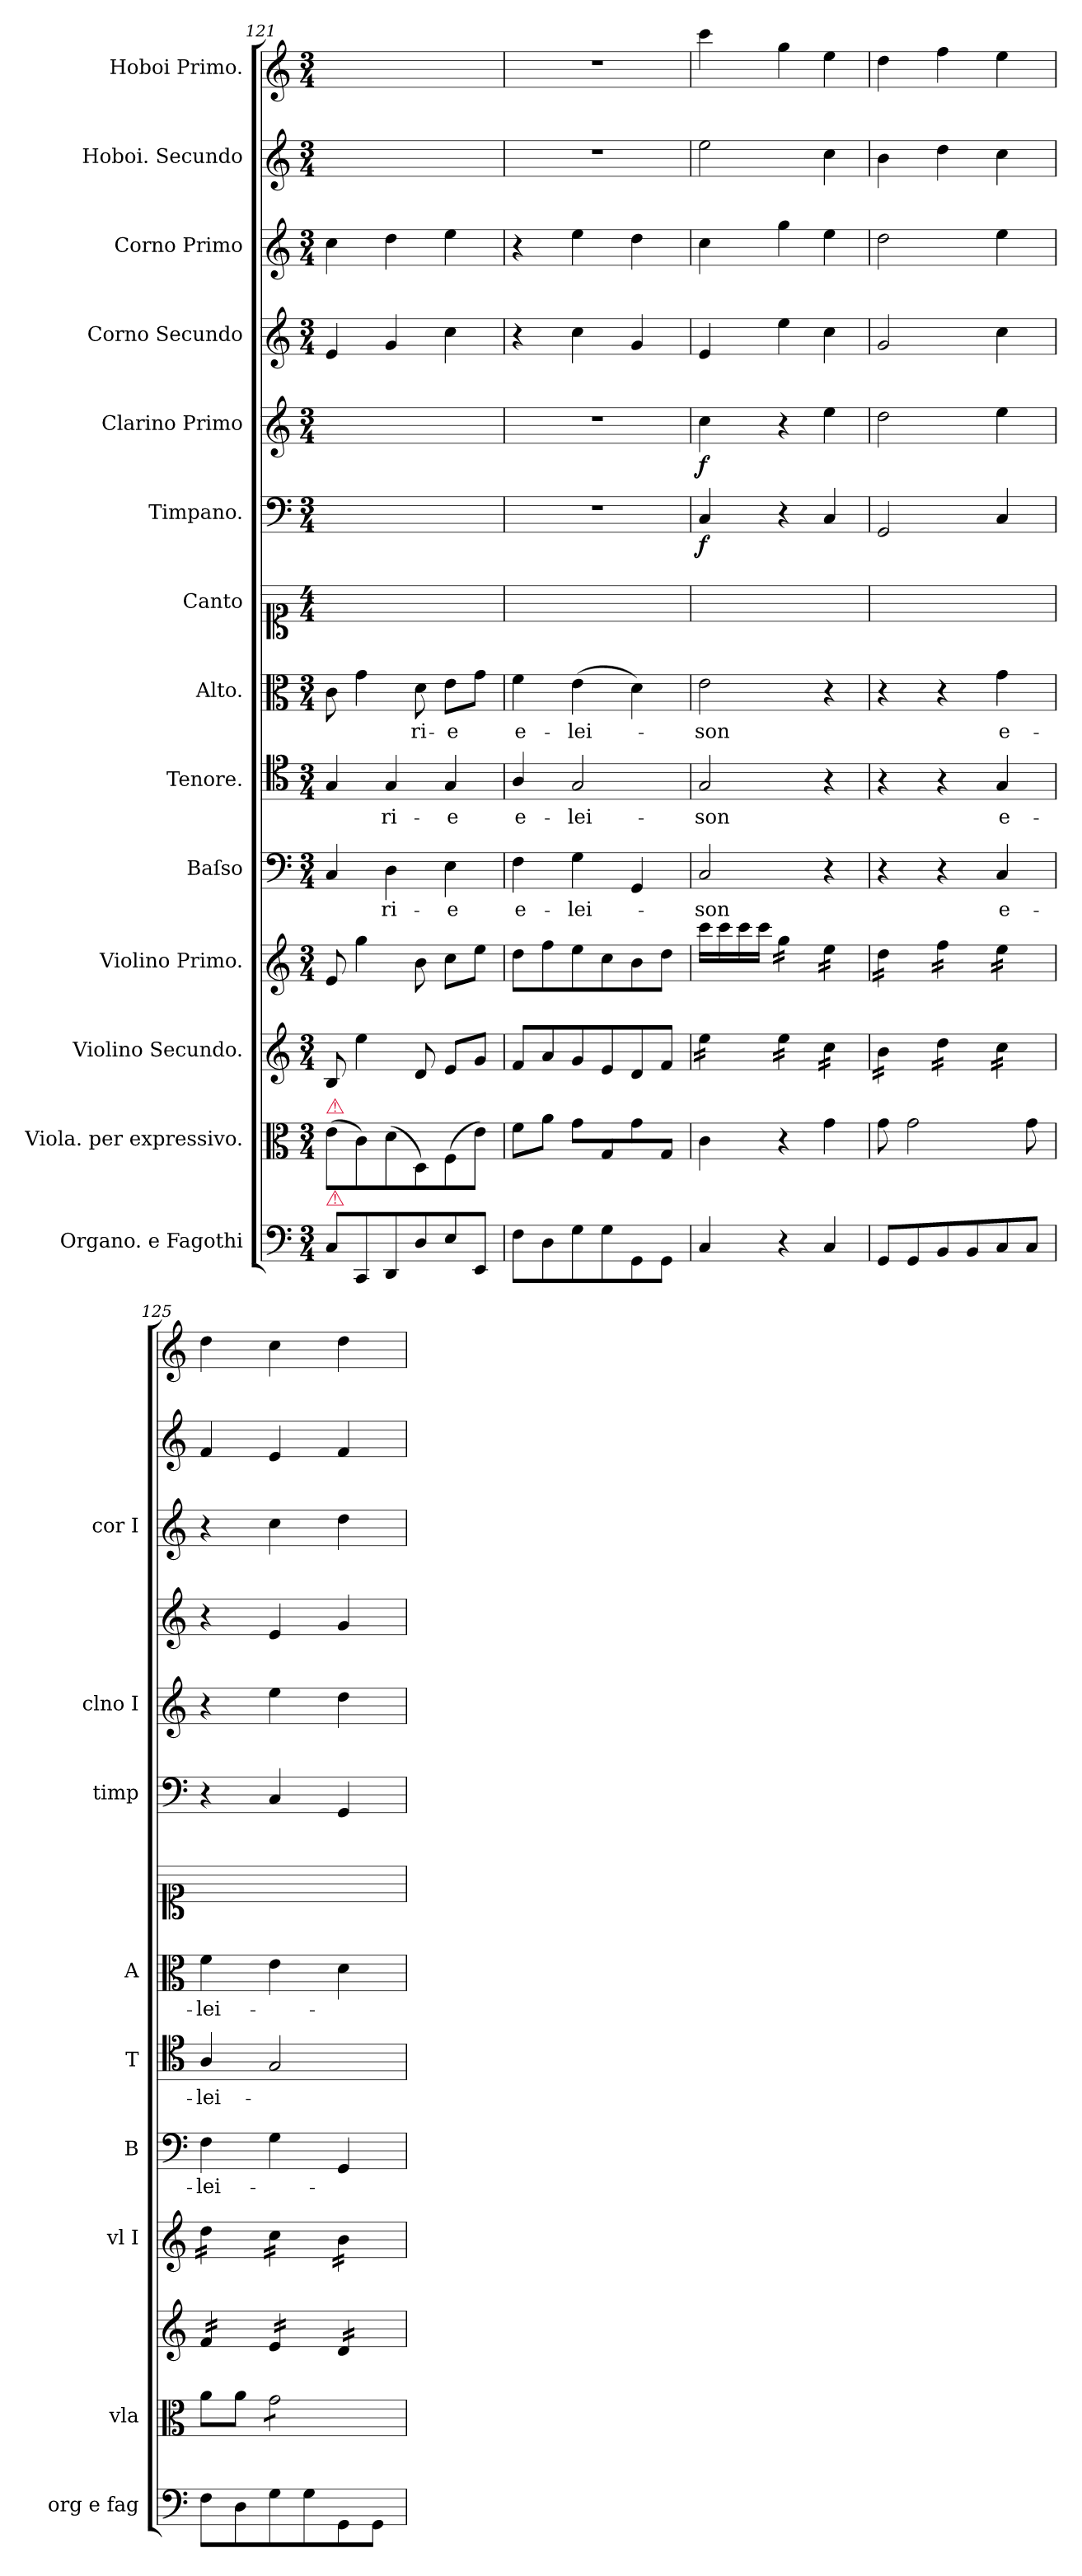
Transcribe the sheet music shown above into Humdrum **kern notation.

**kern	**dynam	**kern	**dynam	**kern	**dynam	**kern	**dynam	**kern	**text	**dynam	**kern	**text	**dynam	**kern	**text	**dynam	**kern	**kern	**dynam	**kern	**dynam	**kern	**dynam	**kern	**dynam	**kern	**dynam	**kern	**dynam
*part14	*part14	*part13	*part13	*part12	*part12	*part11	*part11	*part10	*part10	*part10	*part9	*part9	*part9	*part8	*part8	*part8	*part7	*part6	*part6	*part5	*part5	*part4	*part4	*part3	*part3	*part2	*part2	*part1	*part1
*staff14	*staff14	*staff13	*staff13	*staff12	*staff12	*staff11	*staff11	*staff10	*staff10	*staff10	*staff9	*staff9	*staff9	*staff8	*staff8	*staff8	*staff7	*staff6	*staff6	*staff5	*staff5	*staff4	*staff4	*staff3	*staff3	*staff2	*staff2	*staff1	*staff1
*I"Organo. e Fagothi	*	*I"Viola. per expressivo.	*	*I"Violino Secundo.	*	*I"Violino Primo.	*	*I"Baſso	*	*	*I"Tenore.	*	*	*I"Alto.	*	*	*I"Canto	*I"Timpano.	*	*I"Clarino Primo	*	*I"Corno Secundo	*	*I"Corno Primo	*	*I"Hoboi. Secundo	*	*I"Hoboi Primo.	*
*I'org e fag	*	*I'vla	*	*	*	*I'vl I	*	*I'B	*	*	*I'T	*	*	*I'A	*	*	*	*I'timp	*	*I'clno I	*	*	*	*I'cor I	*	*	*	*	*
*clefF4	*	*clefC3	*	*clefG2	*	*clefG2	*	*clefF4	*	*	*clefC4	*	*	*clefC3	*	*	*clefC1	*clefF4	*	*clefG2	*	*clefG2	*	*clefG2	*	*clefG2	*	*clefG2	*
*k[]	*	*k[]	*	*k[]	*	*k[]	*	*k[]	*	*	*k[]	*	*	*k[]	*	*	*k[]	*k[]	*	*k[]	*	*k[]	*	*k[]	*	*k[]	*	*k[]	*
*C:	*	*C:	*	*C:	*	*C:	*	*C:	*	*	*C:	*	*	*C:	*	*	*C:	*C:	*	*C:	*	*C:	*	*C:	*	*C:	*	*C:	*
*M3/4	*	*M3/4	*	*M3/4	*	*M3/4	*	*M3/4	*	*	*M3/4	*	*	*M3/4	*	*	*M4/4	*M3/4	*	*M3/4	*	*M3/4	*	*M3/4	*	*M3/4	*	*M3/4	*
=121	=121	=121	=121	=121	=121	=121	=121	=121	=121	=121	=121	=121	=121	=121	=121	=121	=121	=121	=121	=121	=121	=121	=121	=121	=121	=121	=121	=121	=121
!	!	!LO:TX:a:color=crimson:t=⚠	!	!	!	!	!	!	!	!	!	!	!	!	!	!	!	!	!	!	!	!	!	!	!	!	!	!	!
!LO:TX:a:color=crimson:t=⚠	!	!	!	!	!	!	!	!	!	!	!	!	!	!	!	!	!	!	!	!	!	!	!	!	!	!	!	!	!
8C/L	.	(8e\L	.	8B/	.	8e/	.	4C/	.	.	4G/	.	.	8c\	.	.	2.ryy	2.ryy	.	2.ryy	.	4e/	.	4cc\	.	2.ryy	.	2.ryy	.
8CC/	.	8c\)	.	4ee\	.	4gg\	.	.	.	.	.	.	.	4g\	.	.	.	.	.	.	.	.	.	.	.	.	.	.	.
8DD/	.	(8d\	.	.	.	.	.	4D\	-ri-	.	4G/	-ri-	.	.	.	.	.	.	.	.	.	4g/	.	4dd\	.	.	.	.	.
8D\	.	8D/)	.	8d/	.	8b\	.	.	.	.	.	.	.	8d\	-ri-	.	.	.	.	.	.	.	.	.	.	.	.	.	.
8E\	.	(8F/	.	8e/L	.	8cc\L	.	4E\	-e	.	4G/	-e	.	8e\L	-e	.	.	.	.	.	.	4cc\	.	4ee\	.	.	.	.	.
8EE/J	.	8e\J)	.	8g/J	.	8ee\J	.	.	.	.	.	.	.	8g\J	.	.	.	.	.	.	.	.	.	.	.	.	.	.	.
=122	=122	=122	=122	=122	=122	=122	=122	=122	=122	=122	=122	=122	=122	=122	=122	=122	=122	=122	=122	=122	=122	=122	=122	=122	=122	=122	=122	=122	=122
8F\L	.	8f\L	.	8f/L	.	8dd\L	.	4F\	e-	.	4A/	e-	.	4f\	e-	.	2.ryy	2.r	.	2.r	.	4r	.	4r	.	2.r	.	2.r	.
8D\	.	8a\J	.	8a/	.	8ff\	.	.	.	.	.	.	.	.	.	.	.	.	.	.	.	.	.	.	.	.	.	.	.
8G\	.	8g\L	.	8g/	.	8ee\	.	4G\	-lei-	.	2G/	-lei-	.	(4e\	-lei-	.	.	.	.	.	.	4cc\	.	4ee\	.	.	.	.	.
8G\	.	8G/	.	8e/	.	8cc\	.	.	.	.	.	.	.	.	.	.	.	.	.	.	.	.	.	.	.	.	.	.	.
8GG/	.	8g\	.	8d/	.	8b\	.	4GG/	.	.	.	.	.	4d\)	.	.	.	.	.	.	.	4g/	.	4dd\	.	.	.	.	.
8GG/J	.	8G/J	.	8f/J	.	8dd\J	.	.	.	.	.	.	.	.	.	.	.	.	.	.	.	.	.	.	.	.	.	.	.
=123	=123	=123	=123	=123	=123	=123	=123	=123	=123	=123	=123	=123	=123	=123	=123	=123	=123	=123	=123	=123	=123	=123	=123	=123	=123	=123	=123	=123	=123
!	!	!	!	!	!	!	!LO:DY:b	!	!	!	!	!	!	!	!	!	!	!	!	!	!	!	!	!	!LO:DY:b	!	!LO:DY:b	!	!LO:DY:b
*	*	*	*	*tremolo	*	*	*	*	*	*	*	*	*	*	*	*	*	*	*	*	*	*	*	*	*	*	*	*	*
4C/	.	4c\	.	16ee\LL	.	16ccc\LL	forto	2C/	-son	.	2G/	-son	.	2e\	son	.	2.ryy	4C/	f	4cc\	f	4e/	.	4cc\	forto	2ee\	forto	4ccc\	forto
.	.	.	.	16ee\	.	16ccc\	.	.	.	.	.	.	.	.	.	.	.	.	.	.	.	.	.	.	.	.	.	.	.
.	.	.	.	16ee\	.	16ccc\	.	.	.	.	.	.	.	.	.	.	.	.	.	.	.	.	.	.	.	.	.	.	.
.	.	.	.	16ee\JJ	.	16ccc\JJ	.	.	.	.	.	.	.	.	.	.	.	.	.	.	.	.	.	.	.	.	.	.	.
!	!	!	!	!	!LO:DY:b	!	!	!	!	!	!	!	!	!	!	!	!	!	!	!	!	!	!LO:DY:b	!	!	!	!	!	!
*	*	*	*	*	*	*tremolo	*	*	*	*	*	*	*	*	*	*	*	*	*	*	*	*	*	*	*	*	*	*	*
4r	.	4r	.	16ee\LL	forto	16gg\LL	.	.	.	.	.	.	.	.	.	.	.	4r	.	4r	.	4ee\	for	4gg\	.	.	.	4gg\	.
.	.	.	.	16ee\	.	16gg\	.	.	.	.	.	.	.	.	.	.	.	.	.	.	.	.	.	.	.	.	.	.	.
.	.	.	.	16ee\	.	16gg\	.	.	.	.	.	.	.	.	.	.	.	.	.	.	.	.	.	.	.	.	.	.	.
.	.	.	.	16ee\JJ	.	16gg\JJ	.	.	.	.	.	.	.	.	.	.	.	.	.	.	.	.	.	.	.	.	.	.	.
!	!LO:DY:b	!	!LO:DY:b	!	!	!	!	!	!	!	!	!	!	!	!	!	!	!	!	!	!	!	!	!	!	!	!	!	!
4C/	forto	4g\	forto	16cc\LL	.	16ee\LL	.	4r	.	.	4r	.	.	4r	.	.	.	4C/	.	4ee\	.	4cc\	.	4ee\	.	4cc\	.	4ee\	.
.	.	.	.	16cc\	.	16ee\	.	.	.	.	.	.	.	.	.	.	.	.	.	.	.	.	.	.	.	.	.	.	.
.	.	.	.	16cc\	.	16ee\	.	.	.	.	.	.	.	.	.	.	.	.	.	.	.	.	.	.	.	.	.	.	.
.	.	.	.	16cc\JJ	.	16ee\JJ	.	.	.	.	.	.	.	.	.	.	.	.	.	.	.	.	.	.	.	.	.	.	.
=124	=124	=124	=124	=124	=124	=124	=124	=124	=124	=124	=124	=124	=124	=124	=124	=124	=124	=124	=124	=124	=124	=124	=124	=124	=124	=124	=124	=124	=124
8GG/L	.	8g\	.	16b\LL	.	16dd\LL	.	4r	.	.	4r	.	.	4r	.	.	2.ryy	2GG/	.	2dd\	.	2g/	.	2dd\	.	4b\	.	4dd\	.
.	.	.	.	16b\	.	16dd\	.	.	.	.	.	.	.	.	.	.	.	.	.	.	.	.	.	.	.	.	.	.	.
8GG/	.	2g\	.	16b\	.	16dd\	.	.	.	.	.	.	.	.	.	.	.	.	.	.	.	.	.	.	.	.	.	.	.
.	.	.	.	16b\JJ	.	16dd\JJ	.	.	.	.	.	.	.	.	.	.	.	.	.	.	.	.	.	.	.	.	.	.	.
!	!	!	!	!	!	!	!	!	!	!LO:DY:b	!	!	!	!	!	!	!	!	!	!	!	!	!	!	!	!	!	!	!
8BB/	.	.	.	16dd\LL	.	16ff\LL	.	4r	.	fort	4r	.	.	4r	.	.	.	.	.	.	.	.	.	.	.	4dd\	.	4ff\	.
.	.	.	.	16dd\	.	16ff\	.	.	.	.	.	.	.	.	.	.	.	.	.	.	.	.	.	.	.	.	.	.	.
8BB/	.	.	.	16dd\	.	16ff\	.	.	.	.	.	.	.	.	.	.	.	.	.	.	.	.	.	.	.	.	.	.	.
.	.	.	.	16dd\JJ	.	16ff\JJ	.	.	.	.	.	.	.	.	.	.	.	.	.	.	.	.	.	.	.	.	.	.	.
!	!	!	!	!	!	!	!	!	!	!	!	!	!LO:DY:a	!	!	!LO:DY:b	!	!	!	!	!	!	!	!	!	!	!	!	!
8C/	.	.	.	16cc\LL	.	16ee\LL	.	4C/	e-	.	4G/	e-	fort	4g\	e-	fort	.	4C/	.	4ee\	.	4cc\	.	4ee\	.	4cc\	.	4ee\	.
.	.	.	.	16cc\	.	16ee\	.	.	.	.	.	.	.	.	.	.	.	.	.	.	.	.	.	.	.	.	.	.	.
8C/J	.	8g\	.	16cc\	.	16ee\	.	.	.	.	.	.	.	.	.	.	.	.	.	.	.	.	.	.	.	.	.	.	.
.	.	.	.	16cc\JJ	.	16ee\JJ	.	.	.	.	.	.	.	.	.	.	.	.	.	.	.	.	.	.	.	.	.	.	.
=125	=125	=125	=125	=125	=125	=125	=125	=125	=125	=125	=125	=125	=125	=125	=125	=125	=125	=125	=125	=125	=125	=125	=125	=125	=125	=125	=125	=125	=125
8F\L	.	8a\L	.	16f/LL	.	16dd\LL	.	4F\	-lei-	.	4A/	-lei-	.	4f\	-lei-	.	2.ryy	4r	.	4r	.	4r	.	4r	.	4f/	.	4dd\	.
.	.	.	.	16f/	.	16dd\	.	.	.	.	.	.	.	.	.	.	.	.	.	.	.	.	.	.	.	.	.	.	.
8D\	.	8a\J	.	16f/	.	16dd\	.	.	.	.	.	.	.	.	.	.	.	.	.	.	.	.	.	.	.	.	.	.	.
.	.	.	.	16f/JJ	.	16dd\JJ	.	.	.	.	.	.	.	.	.	.	.	.	.	.	.	.	.	.	.	.	.	.	.
*	*	*tremolo	*	*	*	*	*	*	*	*	*	*	*	*	*	*	*	*	*	*	*	*	*	*	*	*	*	*	*
8G\	.	8g\L	.	16e/LL	.	16cc\LL	.	4G\	.	.	2G/	.	.	4e\	.	.	.	4C/	.	4ee\	.	4e/	.	4cc\	.	4e/	.	4cc\	.
.	.	.	.	16e/	.	16cc\	.	.	.	.	.	.	.	.	.	.	.	.	.	.	.	.	.	.	.	.	.	.	.
8G\	.	8g\	.	16e/	.	16cc\	.	.	.	.	.	.	.	.	.	.	.	.	.	.	.	.	.	.	.	.	.	.	.
.	.	.	.	16e/JJ	.	16cc\JJ	.	.	.	.	.	.	.	.	.	.	.	.	.	.	.	.	.	.	.	.	.	.	.
8GG/	.	8g\	.	16d/LL	.	16b\LL	.	4GG/	.	.	.	.	.	4d\	.	.	.	4GG/	.	4dd\	.	4g/	.	4dd\	.	4f/	.	4dd\	.
.	.	.	.	16d/	.	16b\	.	.	.	.	.	.	.	.	.	.	.	.	.	.	.	.	.	.	.	.	.	.	.
8GG/J	.	8g\J	.	16d/	.	16b\	.	.	.	.	.	.	.	.	.	.	.	.	.	.	.	.	.	.	.	.	.	.	.
*	*	*Xtremolo	*	*	*	*	*	*	*	*	*	*	*	*	*	*	*	*	*	*	*	*	*	*	*	*	*	*	*
.	.	.	.	16d/JJ	.	16b\JJ	.	.	.	.	.	.	.	.	.	.	.	.	.	.	.	.	.	.	.	.	.	.	.
*	*	*	*	*	*	*Xtremolo	*	*	*	*	*	*	*	*	*	*	*	*	*	*	*	*	*	*	*	*	*	*	*
*	*	*	*	*Xtremolo	*	*	*	*	*	*	*	*	*	*	*	*	*	*	*	*	*	*	*	*	*	*	*	*	*
=	=	=	=	=	=	=	=	=	=	=	=	=	=	=	=	=	=	=	=	=	=	=	=	=	=	=	=	=	=
*-	*-	*-	*-	*-	*-	*-	*-	*-	*-	*-	*-	*-	*-	*-	*-	*-	*-	*-	*-	*-	*-	*-	*-	*-	*-	*-	*-	*-	*-
